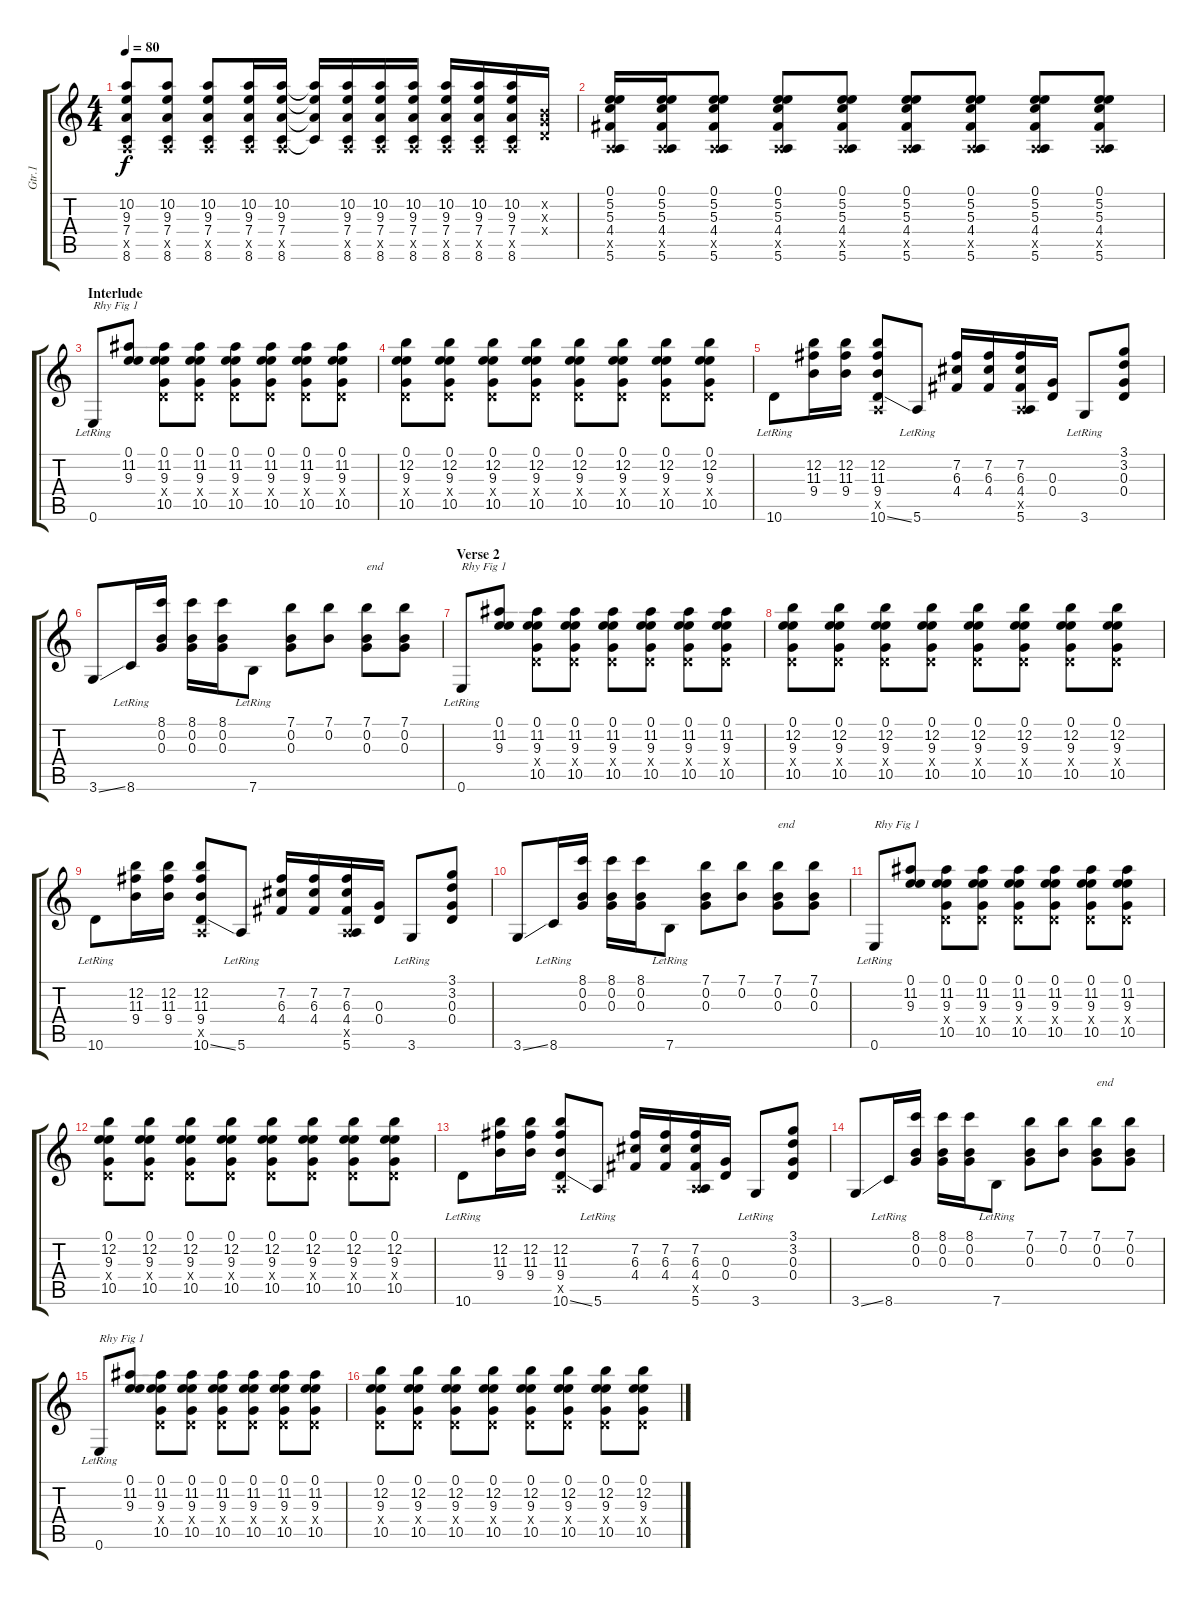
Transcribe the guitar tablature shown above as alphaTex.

\track ("Gtr.1" "Gtr.1") {instrument electricguitarjazz}
\staff {score tabs}
\tuning (E4 B3 G3 D3 A2 E2) {hide}
\ts (4 4)
\tempo 80
\clef g2
\ks c
(10.2 9.3 7.4 0.5{x} 8.6).8{dy f} (10.2 9.3 7.4 0.5{x} 8.6).8 (10.2 9.3 7.4 0.5{x} 8.6).8 (10.2 9.3 7.4 0.5{x} 8.6).16 (10.2 9.3 7.4 0.5{x} 8.6).16 (10.2{t} 9.3{t} 7.4{t} 8.6{t}).16 (10.2 9.3 7.4 0.5{x} 8.6).16 (10.2 9.3 7.4 0.5{x} 8.6).16 (10.2 9.3 7.4 0.5{x} 8.6).16 (10.2 9.3 7.4 0.5{x} 8.6).16 (10.2 9.3 7.4 0.5{x} 8.6).16 (10.2 9.3 7.4 0.5{x} 8.6).16 (0.2{x} 0.3{x} 0.4{x}).16 |
(0.1 5.2 5.3 4.4 0.5{x} 5.6).16 (0.1 5.2 5.3 4.4 0.5{x} 5.6).16 (0.1 5.2 5.3 4.4 0.5{x} 5.6).8 (0.1 5.2 5.3 4.4 0.5{x} 5.6).8 (0.1 5.2 5.3 4.4 0.5{x} 5.6).8 (0.1 5.2 5.3 4.4 0.5{x} 5.6).8 (0.1 5.2 5.3 4.4 0.5{x} 5.6).8 (0.1 5.2 5.3 4.4 0.5{x} 5.6).8 (0.1 5.2 5.3 4.4 0.5{x} 5.6).8 |
\section ("" "Interlude")
0.6{lr}.8{txt "Rhy Fig 1"} (0.1 11.2 9.3).8 (0.1 11.2 9.3 0.4{x} 10.5).8 (0.1 11.2 9.3 0.4{x} 10.5).8 (0.1 11.2 9.3 0.4{x} 10.5).8 (0.1 11.2 9.3 0.4{x} 10.5).8 (0.1 11.2 9.3 0.4{x} 10.5).8 (0.1 11.2 9.3 0.4{x} 10.5).8 |
(0.1 12.2 9.3 0.4{x} 10.5).8 (0.1 12.2 9.3 0.4{x} 10.5).8 (0.1 12.2 9.3 0.4{x} 10.5).8 (0.1 12.2 9.3 0.4{x} 10.5).8 (0.1 12.2 9.3 0.4{x} 10.5).8 (0.1 12.2 9.3 0.4{x} 10.5).8 (0.1 12.2 9.3 0.4{x} 10.5).8 (0.1 12.2 9.3 0.4{x} 10.5).8 |
10.6{lr}.8 (12.2 11.3 9.4).16 (12.2 11.3 9.4).16 (12.2 11.3 9.4 0.5{x} 10.6{ss}).8 5.6{lr}.8 (7.2 6.3 4.4).16 (7.2 6.3 4.4).16 (7.2 6.3 4.4 0.5{x} 5.6).16 (0.3 0.4).16 3.6{lr}.8 (3.1 3.2 0.3 0.4).8 |
3.6{ss}.8 8.6{lr}.16 (8.1 0.2 0.3).16 (8.1 0.2 0.3).16 (8.1 0.2 0.3).16 7.6{lr}.8 (7.1 0.2 0.3).8 (7.1 0.2).8 (7.1 0.2 0.3).8{txt "end"} (7.1 0.2 0.3).8 |
\section ("" "Verse 2")
0.6{lr}.8{txt "Rhy Fig 1"} (0.1 11.2 9.3).8 (0.1 11.2 9.3 0.4{x} 10.5).8 (0.1 11.2 9.3 0.4{x} 10.5).8 (0.1 11.2 9.3 0.4{x} 10.5).8 (0.1 11.2 9.3 0.4{x} 10.5).8 (0.1 11.2 9.3 0.4{x} 10.5).8 (0.1 11.2 9.3 0.4{x} 10.5).8 |
(0.1 12.2 9.3 0.4{x} 10.5).8 (0.1 12.2 9.3 0.4{x} 10.5).8 (0.1 12.2 9.3 0.4{x} 10.5).8 (0.1 12.2 9.3 0.4{x} 10.5).8 (0.1 12.2 9.3 0.4{x} 10.5).8 (0.1 12.2 9.3 0.4{x} 10.5).8 (0.1 12.2 9.3 0.4{x} 10.5).8 (0.1 12.2 9.3 0.4{x} 10.5).8 |
10.6{lr}.8 (12.2 11.3 9.4).16 (12.2 11.3 9.4).16 (12.2 11.3 9.4 0.5{x} 10.6{ss}).8 5.6{lr}.8 (7.2 6.3 4.4).16 (7.2 6.3 4.4).16 (7.2 6.3 4.4 0.5{x} 5.6).16 (0.3 0.4).16 3.6{lr}.8 (3.1 3.2 0.3 0.4).8 |
3.6{ss}.8 8.6{lr}.16 (8.1 0.2 0.3).16 (8.1 0.2 0.3).16 (8.1 0.2 0.3).16 7.6{lr}.8 (7.1 0.2 0.3).8 (7.1 0.2).8 (7.1 0.2 0.3).8{txt "end"} (7.1 0.2 0.3).8 |
0.6{lr}.8{txt "Rhy Fig 1"} (0.1 11.2 9.3).8 (0.1 11.2 9.3 0.4{x} 10.5).8 (0.1 11.2 9.3 0.4{x} 10.5).8 (0.1 11.2 9.3 0.4{x} 10.5).8 (0.1 11.2 9.3 0.4{x} 10.5).8 (0.1 11.2 9.3 0.4{x} 10.5).8 (0.1 11.2 9.3 0.4{x} 10.5).8 |
(0.1 12.2 9.3 0.4{x} 10.5).8 (0.1 12.2 9.3 0.4{x} 10.5).8 (0.1 12.2 9.3 0.4{x} 10.5).8 (0.1 12.2 9.3 0.4{x} 10.5).8 (0.1 12.2 9.3 0.4{x} 10.5).8 (0.1 12.2 9.3 0.4{x} 10.5).8 (0.1 12.2 9.3 0.4{x} 10.5).8 (0.1 12.2 9.3 0.4{x} 10.5).8 |
10.6{lr}.8 (12.2 11.3 9.4).16 (12.2 11.3 9.4).16 (12.2 11.3 9.4 0.5{x} 10.6{ss}).8 5.6{lr}.8 (7.2 6.3 4.4).16 (7.2 6.3 4.4).16 (7.2 6.3 4.4 0.5{x} 5.6).16 (0.3 0.4).16 3.6{lr}.8 (3.1 3.2 0.3 0.4).8 |
3.6{ss}.8 8.6{lr}.16 (8.1 0.2 0.3).16 (8.1 0.2 0.3).16 (8.1 0.2 0.3).16 7.6{lr}.8 (7.1 0.2 0.3).8 (7.1 0.2).8 (7.1 0.2 0.3).8{txt "end"} (7.1 0.2 0.3).8 |
0.6{lr}.8{txt "Rhy Fig 1"} (0.1 11.2 9.3).8 (0.1 11.2 9.3 0.4{x} 10.5).8 (0.1 11.2 9.3 0.4{x} 10.5).8 (0.1 11.2 9.3 0.4{x} 10.5).8 (0.1 11.2 9.3 0.4{x} 10.5).8 (0.1 11.2 9.3 0.4{x} 10.5).8 (0.1 11.2 9.3 0.4{x} 10.5).8 |
(0.1 12.2 9.3 0.4{x} 10.5).8 (0.1 12.2 9.3 0.4{x} 10.5).8 (0.1 12.2 9.3 0.4{x} 10.5).8 (0.1 12.2 9.3 0.4{x} 10.5).8 (0.1 12.2 9.3 0.4{x} 10.5).8 (0.1 12.2 9.3 0.4{x} 10.5).8 (0.1 12.2 9.3 0.4{x} 10.5).8 (0.1 12.2 9.3 0.4{x} 10.5).8
